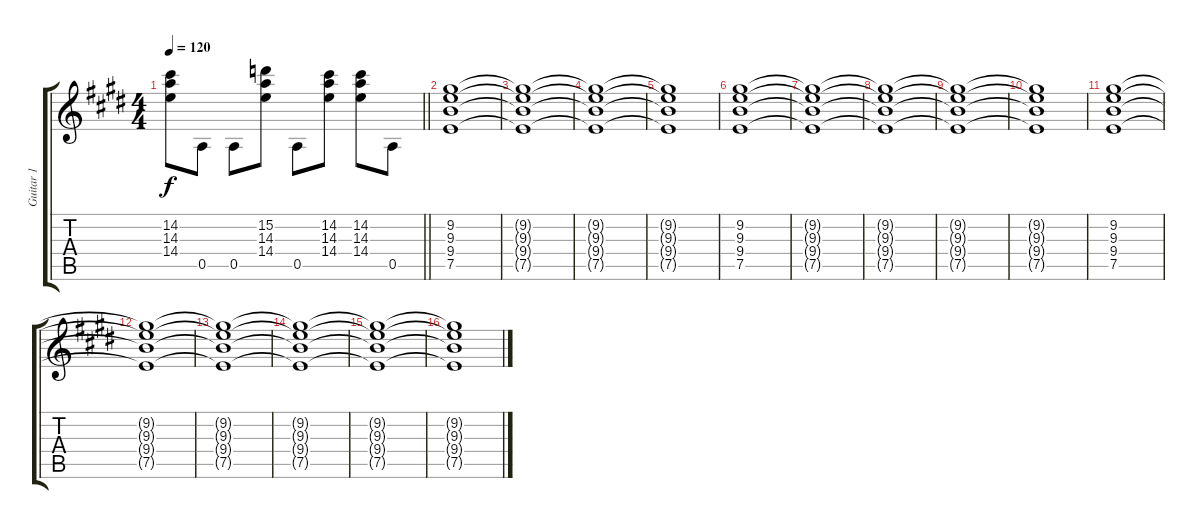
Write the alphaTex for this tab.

\track ("Guitar 1" "Guitar 1") {instrument distortionguitar}
\staff {score tabs}
\tuning (E4 B3 G3 D3 A2 E2) {hide}
\ts (4 4)
\tempo 120
\clef g2
\barLineRight lightlight
\ks e
(14.2 14.3 14.4).8{dy f} 0.5.8 0.5.8 (15.2 14.3 14.4).8 0.5.8 (14.2 14.3 14.4).8 (14.2 14.3 14.4).8 0.5.8 |
(9.2 9.3 9.4 7.5).1 |
(9.2{t} 9.3{t} 9.4{t} 7.5{t}).1 |
(9.2{t} 9.3{t} 9.4{t} 7.5{t}).1 |
(9.2{t} 9.3{t} 9.4{t} 7.5{t}).1 |
(9.2 9.3 9.4 7.5).1 |
(9.2{t} 9.3{t} 9.4{t} 7.5{t}).1 |
(9.2{t} 9.3{t} 9.4{t} 7.5{t}).1 |
(9.2{t} 9.3{t} 9.4{t} 7.5{t}).1 |
(9.2{t} 9.3{t} 9.4{t} 7.5{t}).1 |
(9.2 9.3 9.4 7.5).1 |
(9.2{t} 9.3{t} 9.4{t} 7.5{t}).1 |
(9.2{t} 9.3{t} 9.4{t} 7.5{t}).1 |
(9.2{t} 9.3{t} 9.4{t} 7.5{t}).1 |
(9.2{t} 9.3{t} 9.4{t} 7.5{t}).1 |
(9.2{t} 9.3{t} 9.4{t} 7.5{t}).1
